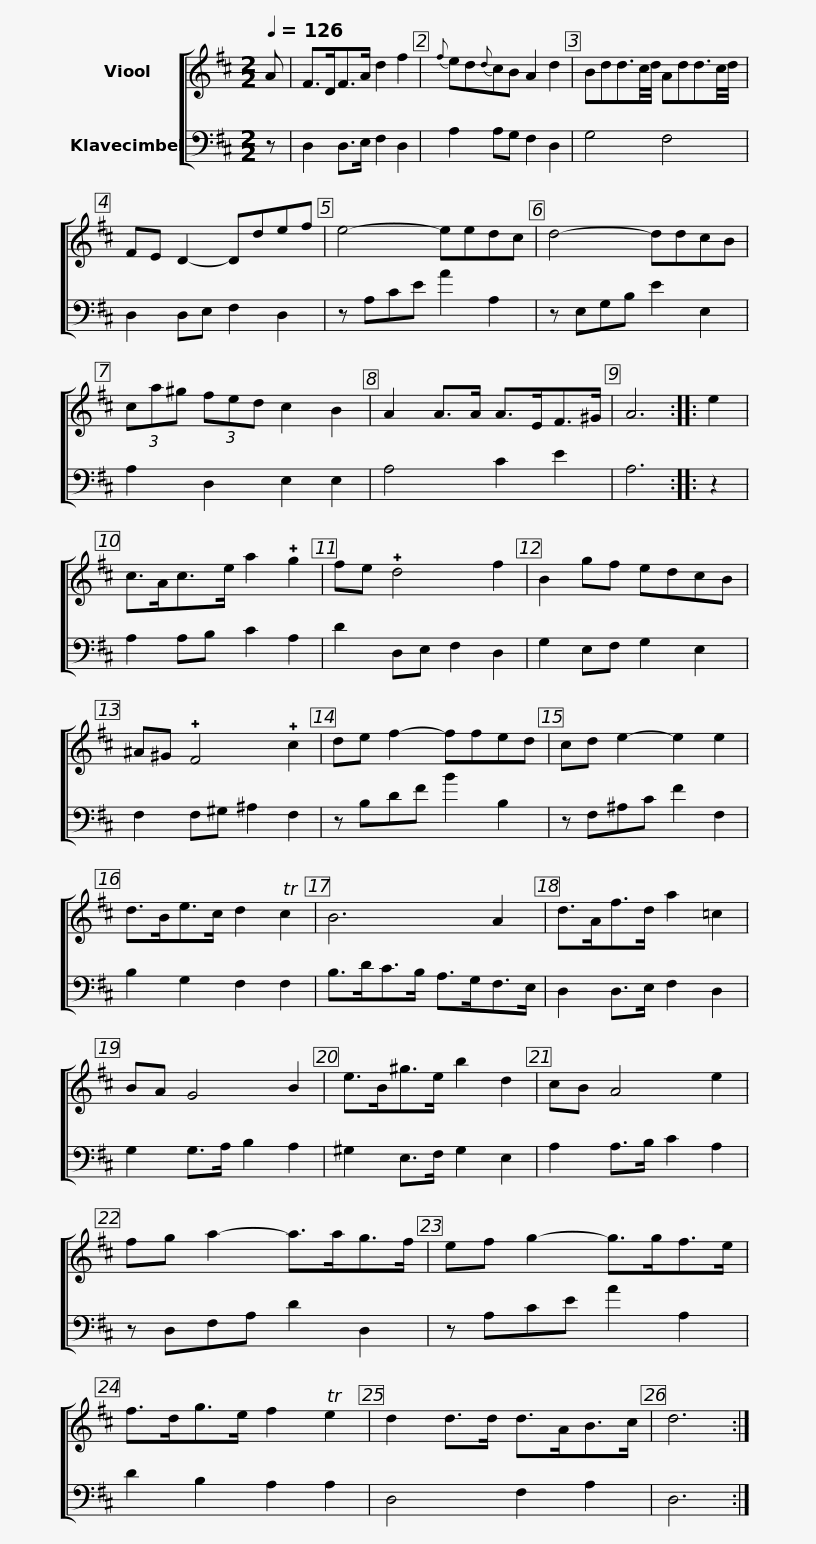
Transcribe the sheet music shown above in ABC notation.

X:1
%%score [ 1 2 ]
L:1/8
Q:1/4=126
M:2/2
I:linebreak $
K:D
V:1 treble
V:2 bass
V:1
 A | F>DF>A d2 f2 |{f} ed{d}cB A2 d2 | Bdd3/2c/4d/4 Add3/2c/4d/4 | FE D2- Ddef |$ %5
 e4- eedc | d4- ddcB | (3ca^g (3fed c2 B2 | A2 A>A A>EF>^G | A6 ::$ %10
 e2 | c>Ac>e a2 !plus!g2 | fe !plus!d4 f2 | B2 gf edcB | ^A^G !plus!F4 !plus!c2 |$ %15
 de f2- ffed | cd e2- e2 e2 | d>Be>c d2 Tc2 | B6 A2 |$ d>Af>d a2 =c2 | %20
 BA G4 B2 | e>B^g>e b2 d2 | cB A4 e2 |$ fg a2- a>ag>f | ef g2- g>gf>e | %25
 f>dg>e f2 Te2 | d2 d>d d>AB>c | d6 :| %28
V:2
 z | D,2 D,>E, F,2 D,2 | A,2 A,G, F,2 D,2 | G,4 F,4 | D,2 D,E, F,2 D,2 |$ %5
 z A,CE A2 A,2 | z E,G,B, E2 E,2 | A,2 D,2 E,2 E,2 | A,4 C2 E2 | A,6 ::$ %10
 z2 | A,2 A,B, C2 A,2 | D2 D,E, F,2 D,2 | G,2 E,F, G,2 E,2 | F,2 F,^G, ^A,2 F,2 |$ %15
 z B,DF B2 B,2 | z F,^A,C F2 F,2 | B,2 G,2 F,2 F,2 | B,>DC>B, A,>G,F,>E, |$ D,2 D,>E, F,2 D,2 | %20
 G,2 G,>A, B,2 A,2 | ^G,2 E,>F, G,2 E,2 | A,2 A,>B, C2 A,2 |$ z D,F,A, D2 D,2 | z A,CE A2 A,2 | %25
 D2 B,2 A,2 A,2 | D,4 F,2 A,2 | D,6 :| %28
